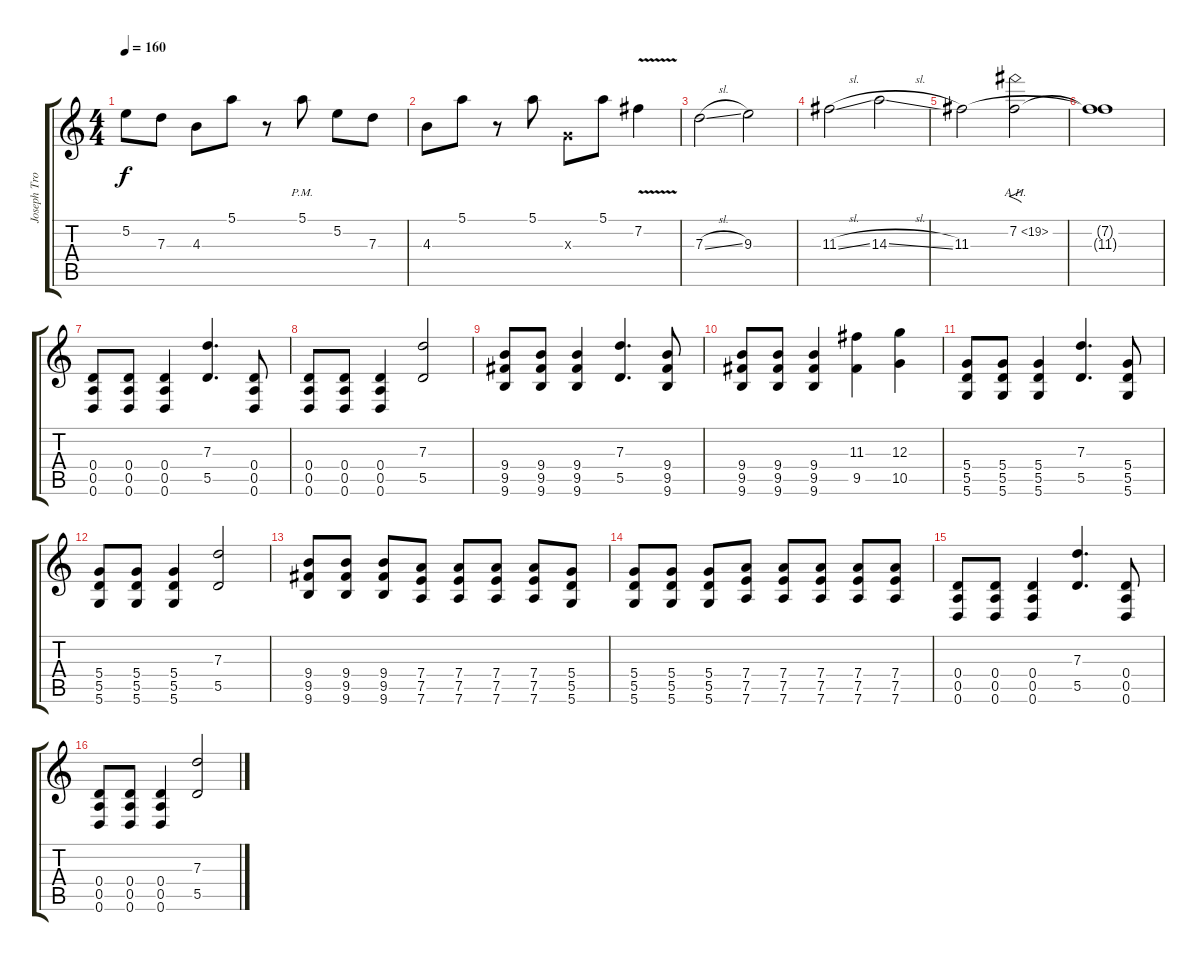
\track ("Joseph Trohman (Lead Guitar)" "Joseph Tro") {instrument overdrivenguitar}
\staff {score tabs}
\tuning (E4 B3 G3 D3 A2 D2) {hide}
\ts (4 4)
\tempo 160
\clef g2
\ks c
5.2.8{dy f} 7.3.8 4.3.8 5.1.8 r.8 5.1{pm}.8 5.2.8 7.3.8 |
4.3.8 5.1.8 r.8 5.1.8 0.3{x}.8 5.1.8 7.2{v}.4 |
7.3{sl}.2 9.3.2 |
11.3{sl}.2 14.3{sl}.2 |
11.3.2 7.2{ah 12}.2{f} |
(7.2{t} 11.3{t}).1 |
(0.4 0.5 0.6).8{balance 0} (0.4 0.5 0.6).8 (0.4 0.5 0.6).4 (7.3 5.5).4{d} (0.4 0.5 0.6).8 |
(0.4 0.5 0.6).8 (0.4 0.5 0.6).8 (0.4 0.5 0.6).4 (7.3 5.5).2 |
(9.4 9.5 9.6).8 (9.4 9.5 9.6).8 (9.4 9.5 9.6).4 (7.3 5.5).4{d} (9.4 9.5 9.6).8 |
(9.4 9.5 9.6).8 (9.4 9.5 9.6).8 (9.4 9.5 9.6).4 (11.3 9.5).4 (12.3 10.5).4 |
(5.4 5.5 5.6).8 (5.4 5.5 5.6).8 (5.4 5.5 5.6).4 (7.3 5.5).4{d} (5.4 5.5 5.6).8 |
(5.4 5.5 5.6).8 (5.4 5.5 5.6).8 (5.4 5.5 5.6).4 (7.3 5.5).2 |
(9.4 9.5 9.6).8 (9.4 9.5 9.6).8 (9.4 9.5 9.6).8 (7.4 7.5 7.6).8 (7.4 7.5 7.6).8 (7.4 7.5 7.6).8 (7.4 7.5 7.6).8 (5.4 5.5 5.6).8 |
(5.4 5.5 5.6).8 (5.4 5.5 5.6).8 (5.4 5.5 5.6).8 (7.4 7.5 7.6).8 (7.4 7.5 7.6).8 (7.4 7.5 7.6).8 (7.4 7.5 7.6).8 (7.4 7.5 7.6).8 |
(0.4 0.5 0.6).8 (0.4 0.5 0.6).8 (0.4 0.5 0.6).4 (7.3 5.5).4{d} (0.4 0.5 0.6).8 |
(0.4 0.5 0.6).8 (0.4 0.5 0.6).8 (0.4 0.5 0.6).4 (7.3 5.5).2
